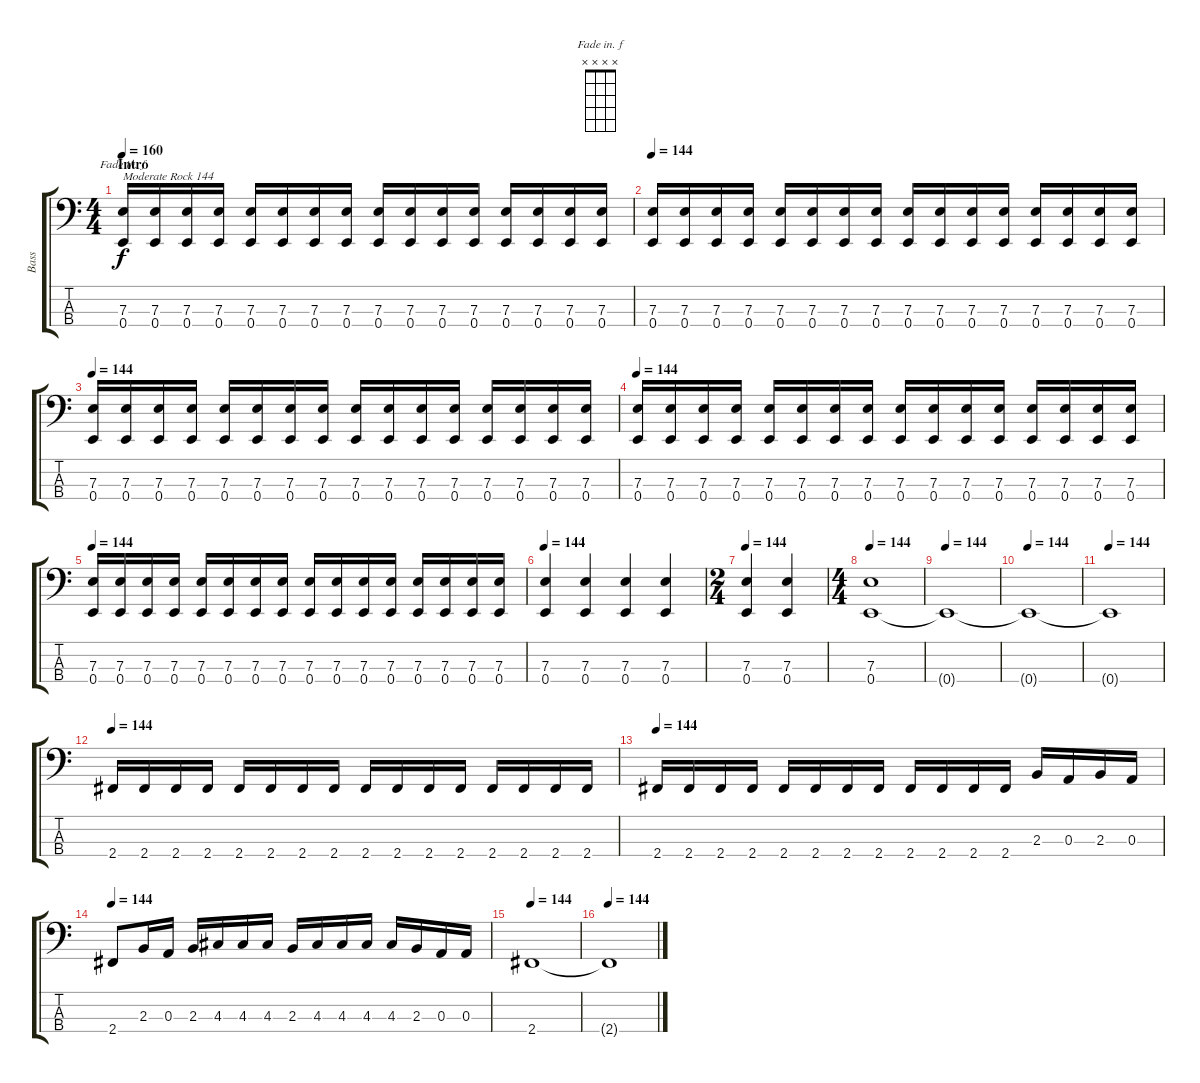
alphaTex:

\track ("Bass" "Bass") {instrument electricbasspick}
\staff {score tabs}
\tuning (G2 D2 A1 E1) {hide}
\chord ("Fade in. f" x x x x)
\ts (4 4)
\section ("" "Intro")
\tempo 160
\tempo 144
\tempo 160
\clef f4
\ks c
(7.3 0.4).16{ch "Fade in. f" txt "Moderate Rock 144" dy f volume 0 instrument electricbasspick} (7.3 0.4).16 (7.3 0.4).16{volume 3} (7.3 0.4).16 (7.3 0.4).16 (7.3 0.4).16 (7.3 0.4).16 (7.3 0.4).16 (7.3 0.4).16 (7.3 0.4).16 (7.3 0.4).16 (7.3 0.4).16 (7.3 0.4).16 (7.3 0.4).16 (7.3 0.4).16 (7.3 0.4).16 |
\tempo 144
(7.3 0.4).16{volume 3} (7.3 0.4).16 (7.3 0.4).16{volume 6} (7.3 0.4).16 (7.3 0.4).16 (7.3 0.4).16 (7.3 0.4).16 (7.3 0.4).16 (7.3 0.4).16 (7.3 0.4).16 (7.3 0.4).16 (7.3 0.4).16 (7.3 0.4).16 (7.3 0.4).16 (7.3 0.4).16 (7.3 0.4).16 |
\tempo 144
(7.3 0.4).16{volume 6} (7.3 0.4).16 (7.3 0.4).16{volume 9} (7.3 0.4).16 (7.3 0.4).16 (7.3 0.4).16 (7.3 0.4).16 (7.3 0.4).16 (7.3 0.4).16 (7.3 0.4).16 (7.3 0.4).16 (7.3 0.4).16 (7.3 0.4).16 (7.3 0.4).16 (7.3 0.4).16 (7.3 0.4).16 |
\tempo 144
(7.3 0.4).16{volume 9} (7.3 0.4).16 (7.3 0.4).16{volume 12} (7.3 0.4).16 (7.3 0.4).16 (7.3 0.4).16 (7.3 0.4).16 (7.3 0.4).16 (7.3 0.4).16 (7.3 0.4).16 (7.3 0.4).16 (7.3 0.4).16 (7.3 0.4).16 (7.3 0.4).16 (7.3 0.4).16 (7.3 0.4).16 |
\tempo 144
(7.3 0.4).16{volume 12} (7.3 0.4).16 (7.3 0.4).16{volume 16} (7.3 0.4).16 (7.3 0.4).16 (7.3 0.4).16 (7.3 0.4).16 (7.3 0.4).16 (7.3 0.4).16 (7.3 0.4).16 (7.3 0.4).16 (7.3 0.4).16 (7.3 0.4).16 (7.3 0.4).16 (7.3 0.4).16 (7.3 0.4).16 |
\tempo 144
(7.3 0.4).4{volume 16} (7.3 0.4).4 (7.3 0.4).4 (7.3 0.4).4 |
\ts (2 4)
\tempo 144
(7.3 0.4).4 (7.3 0.4).4 |
\ts (4 4)
\tempo 144
(7.3 0.4).1 |
\tempo 144
0.4{t}.1 |
\tempo 144
0.4{t}.1 |
\tempo 144
0.4{t}.1 |
\tempo 144
2.4.16 2.4.16 2.4.16 2.4.16 2.4.16 2.4.16 2.4.16 2.4.16 2.4.16 2.4.16 2.4.16 2.4.16 2.4.16 2.4.16 2.4.16 2.4.16 |
\tempo 144
2.4.16 2.4.16 2.4.16 2.4.16 2.4.16 2.4.16 2.4.16 2.4.16 2.4.16 2.4.16 2.4.16 2.4.16 2.3.16 0.3.16 2.3.16 0.3.16 |
\tempo 144
2.4.8 2.3.16 0.3.16 2.3.16 4.3.16 4.3.16 4.3.16 2.3.16 4.3.16 4.3.16 4.3.16 4.3.16 2.3.16 0.3.16 0.3.16 |
\tempo 144
2.4.1 |
\tempo 144
2.4{t}.1
